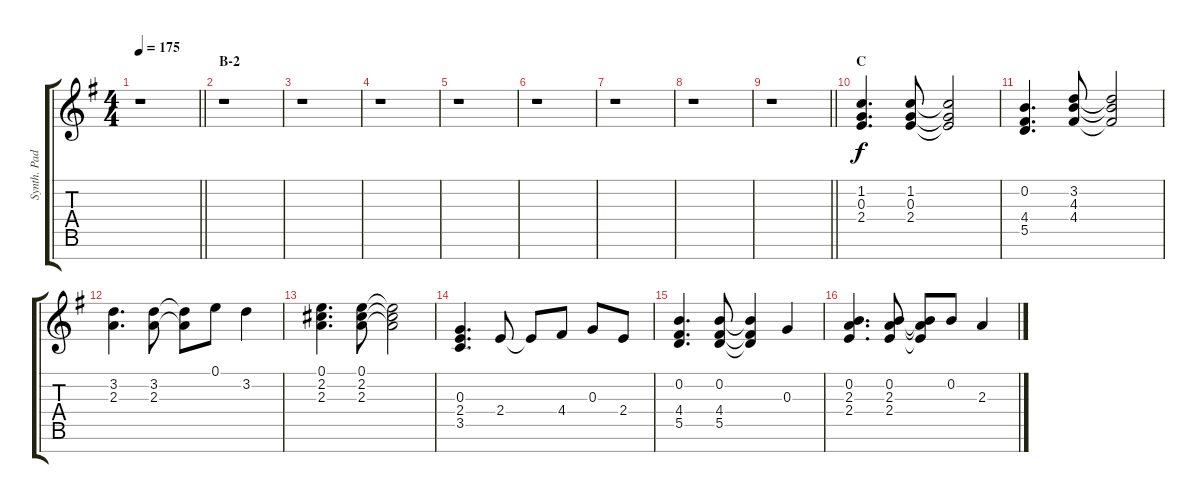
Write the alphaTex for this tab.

\track ("Synth. Pad I" "Synth. Pad") {instrument fx5brightness}
\staff {score tabs}
\tuning (E5 B4 G4 D4 A3 E3 B2) {hide}
\ts (4 4)
\tempo 175
\clef g2
\barLineRight lightlight
\ks g
r.1{dy f} |
\section ("" "B-2")
r.1 |
r.1 |
r.1 |
r.1 |
r.1 |
r.1 |
r.1 |
\barLineRight lightlight
r.1 |
\section ("" "C")
(1.2 0.3 2.4).4{d} (1.2 0.3 2.4).8 (1.2{t} 0.3{t} 2.4{t}).2 |
(0.2 4.4 5.5).4{d} (3.2 4.3 4.4).8 (3.2{t} 4.3{t} 4.4{t}).2 |
(3.2 2.3).4{d} (3.2 2.3).8 (3.2{t} 2.3{t}).8 0.1.8 3.2.4 |
(0.1 2.2 2.3).4{d} (0.1 2.2 2.3).8 (0.1{t} 2.2{t} 2.3{t}).2 |
(0.3 2.4 3.5).4{d} 2.4.8 2.4{t}.8 4.4.8 0.3.8 2.4.8 |
(0.2 4.4 5.5).4{d} (0.2 4.4 5.5).8 (0.2{t} 4.4{t} 5.5{t}).4 0.3.4 |
(0.2 2.3 2.4).4{d} (0.2 2.3 2.4).8 (0.2{t} 2.3{t} 2.4{t}).8 0.2.8 2.3.4
